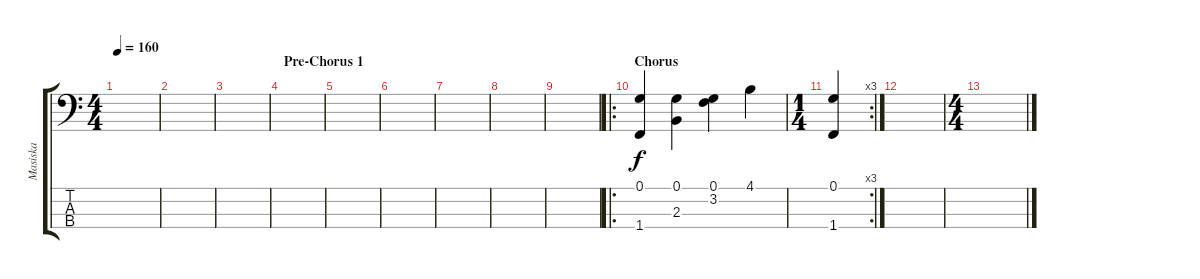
\track ("Masiska" "Masiska") {instrument electricbassfinger}
\staff {score tabs}
\tuning (G2 D2 A1 E1) {hide}
\ts (4 4)
\tempo 160
\clef f4
\ks c
|
|
|
\section ("" "Pre-Chorus 1")
|
|
|
|
|
|
\ro
\section ("" "Chorus")
(0.1 1.4).4 (0.1 2.3).4 (0.1 3.2).4 4.1.4 |
\rc 3
\ts (1 4)
(0.1 1.4).4 |
|
\ts (4 4)
